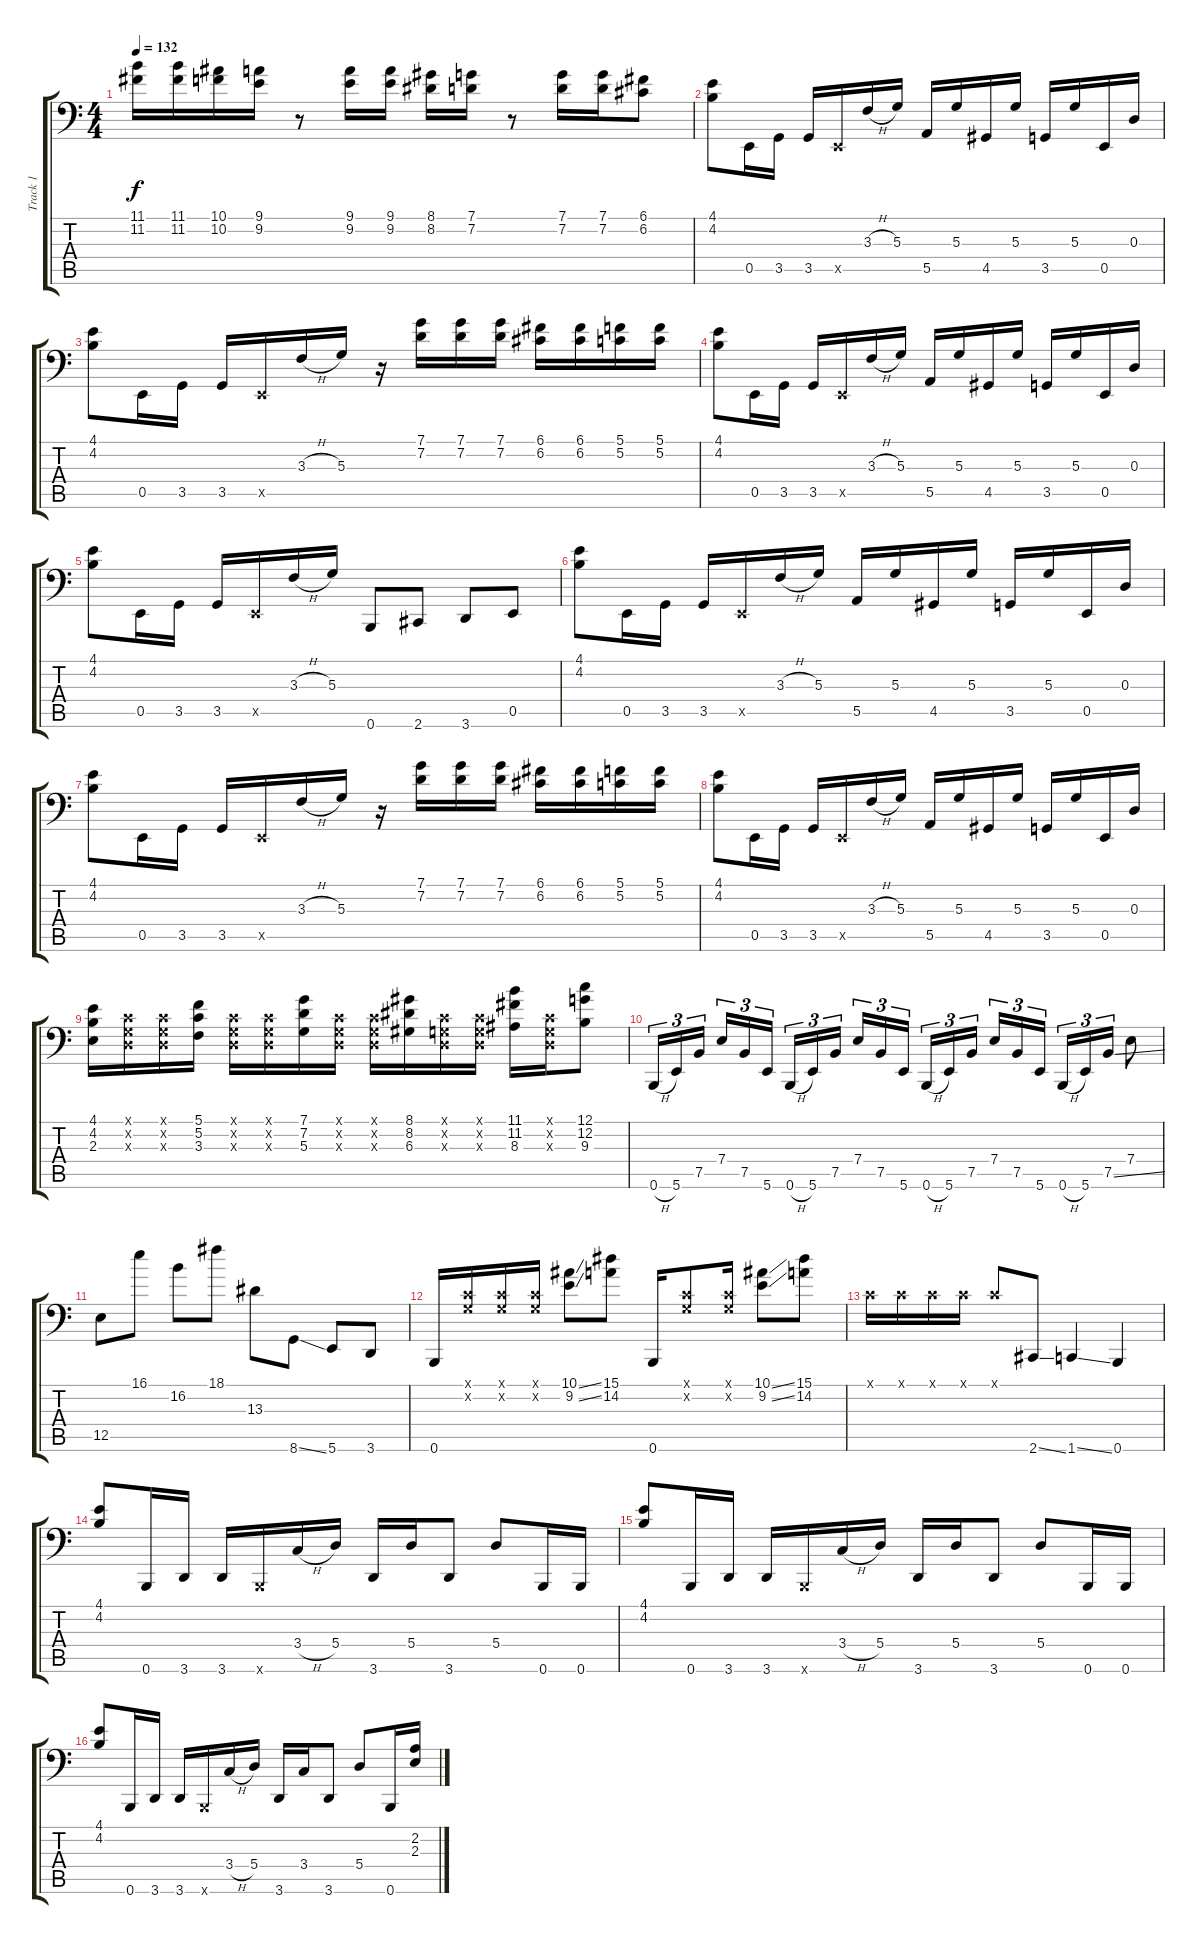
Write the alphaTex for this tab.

\track ("Track 1" "Track 1") {instrument slapbass1}
\staff {score tabs}
\tuning (C3 G2 D2 A1 E1 B0) {hide}
\ts (4 4)
\tempo 132
\clef f4
\ks c
(11.1 11.2).16{dy f} (11.1 11.2).16 (10.1 10.2).16 (9.1 9.2).16 r.8 (9.1 9.2).16 (9.1 9.2).16 (8.1 8.2).16 (7.1 7.2).16 r.8 (7.1 7.2).16 (7.1 7.2).16 (6.1 6.2).8 |
(4.1 4.2).8 0.5.16 3.5.16 3.5.16 0.5{x}.16 3.3{h}.16 5.3.16 5.5.16 5.3.16 4.5.16 5.3.16 3.5.16 5.3.16 0.5.16 0.3.16 |
(4.1 4.2).8 0.5.16 3.5.16 3.5.16 0.5{x}.16 3.3{h}.16 5.3.16 r.16 (7.1 7.2).16 (7.1 7.2).16 (7.1 7.2).16 (6.1 6.2).16 (6.1 6.2).16 (5.1 5.2).16 (5.1 5.2).16 |
(4.1 4.2).8 0.5.16 3.5.16 3.5.16 0.5{x}.16 3.3{h}.16 5.3.16 5.5.16 5.3.16 4.5.16 5.3.16 3.5.16 5.3.16 0.5.16 0.3.16 |
(4.1 4.2).8 0.5.16 3.5.16 3.5.16 0.5{x}.16 3.3{h}.16 5.3.16 0.6.8 2.6.8 3.6.8 0.5.8 |
(4.1 4.2).8 0.5.16 3.5.16 3.5.16 0.5{x}.16 3.3{h}.16 5.3.16 5.5.16 5.3.16 4.5.16 5.3.16 3.5.16 5.3.16 0.5.16 0.3.16 |
(4.1 4.2).8 0.5.16 3.5.16 3.5.16 0.5{x}.16 3.3{h}.16 5.3.16 r.16 (7.1 7.2).16 (7.1 7.2).16 (7.1 7.2).16 (6.1 6.2).16 (6.1 6.2).16 (5.1 5.2).16 (5.1 5.2).16 |
(4.1 4.2).8 0.5.16 3.5.16 3.5.16 0.5{x}.16 3.3{h}.16 5.3.16 5.5.16 5.3.16 4.5.16 5.3.16 3.5.16 5.3.16 0.5.16 0.3.16 |
(4.1 4.2 2.3).16 (0.1{x} 0.2{x} 0.3{x}).16 (0.1{x} 0.2{x} 0.3{x}).16 (5.1 5.2 3.3).16 (0.1{x} 0.2{x} 0.3{x}).16 (0.1{x} 0.2{x} 0.3{x}).16 (7.1 7.2 5.3).16 (0.1{x} 0.2{x} 0.3{x}).16 (0.1{x} 0.2{x} 0.3{x}).16 (8.1 8.2 6.3).16 (0.1{x} 0.2{x} 0.3{x}).16 (0.1{x} 0.2{x} 0.3{x}).16 (11.1 11.2 8.3).16 (0.1{x} 0.2{x} 0.3{x}).16 (12.1 12.2 9.3).8 |
0.6{h}.16{tu (3 2)} 5.6.16{tu (3 2)} 7.5.16{tu (3 2)} 7.4.16{tu (3 2)} 7.5.16{tu (3 2)} 5.6.16{tu (3 2)} 0.6{h}.16{tu (3 2)} 5.6.16{tu (3 2)} 7.5.16{tu (3 2)} 7.4.16{tu (3 2)} 7.5.16{tu (3 2)} 5.6.16{tu (3 2)} 0.6{h}.16{tu (3 2)} 5.6.16{tu (3 2)} 7.5.16{tu (3 2)} 7.4.16{tu (3 2)} 7.5.16{tu (3 2)} 5.6.16{tu (3 2)} 0.6{h}.16{tu (3 2)} 5.6.16{tu (3 2)} 7.5{ss}.16{tu (3 2)} 7.4.8 |
12.5.8 16.1.8 16.2.8 18.1.8 13.3.8 8.6{ss}.8 5.6.8 3.6.8 |
0.6.16 (0.1{x} 0.2{x}).16 (0.1{x} 0.2{x}).16 (0.1{x} 0.2{x}).16 (10.1{ss} 9.2{ss}).8 (15.1 14.2).8 0.6.16 (0.1{x} 0.2{x}).8 (0.1{x} 0.2{x}).16 (10.1{ss} 9.2{ss}).8 (15.1 14.2).8 |
0.1{x}.16 0.1{x}.16 0.1{x}.16 0.1{x}.16 0.1{x}.8 2.6{ss}.8 1.6{ss}.4 0.6.4 |
(4.1 4.2).8 0.6.16 3.6.16 3.6.16 0.6{x}.16 3.4{h}.16 5.4.16 3.6.16 5.4.16 3.6.8 5.4.8 0.6.16 0.6.16 |
(4.1 4.2).8 0.6.16 3.6.16 3.6.16 0.6{x}.16 3.4{h}.16 5.4.16 3.6.16 5.4.16 3.6.8 5.4.8 0.6.16 0.6.16 |
(4.1 4.2).8 0.6.16 3.6.16 3.6.16 0.6{x}.16 3.4{h}.16 5.4.16 3.6.16 3.4.16 3.6.8 5.4.8 0.6.16 (2.2 2.3).16
